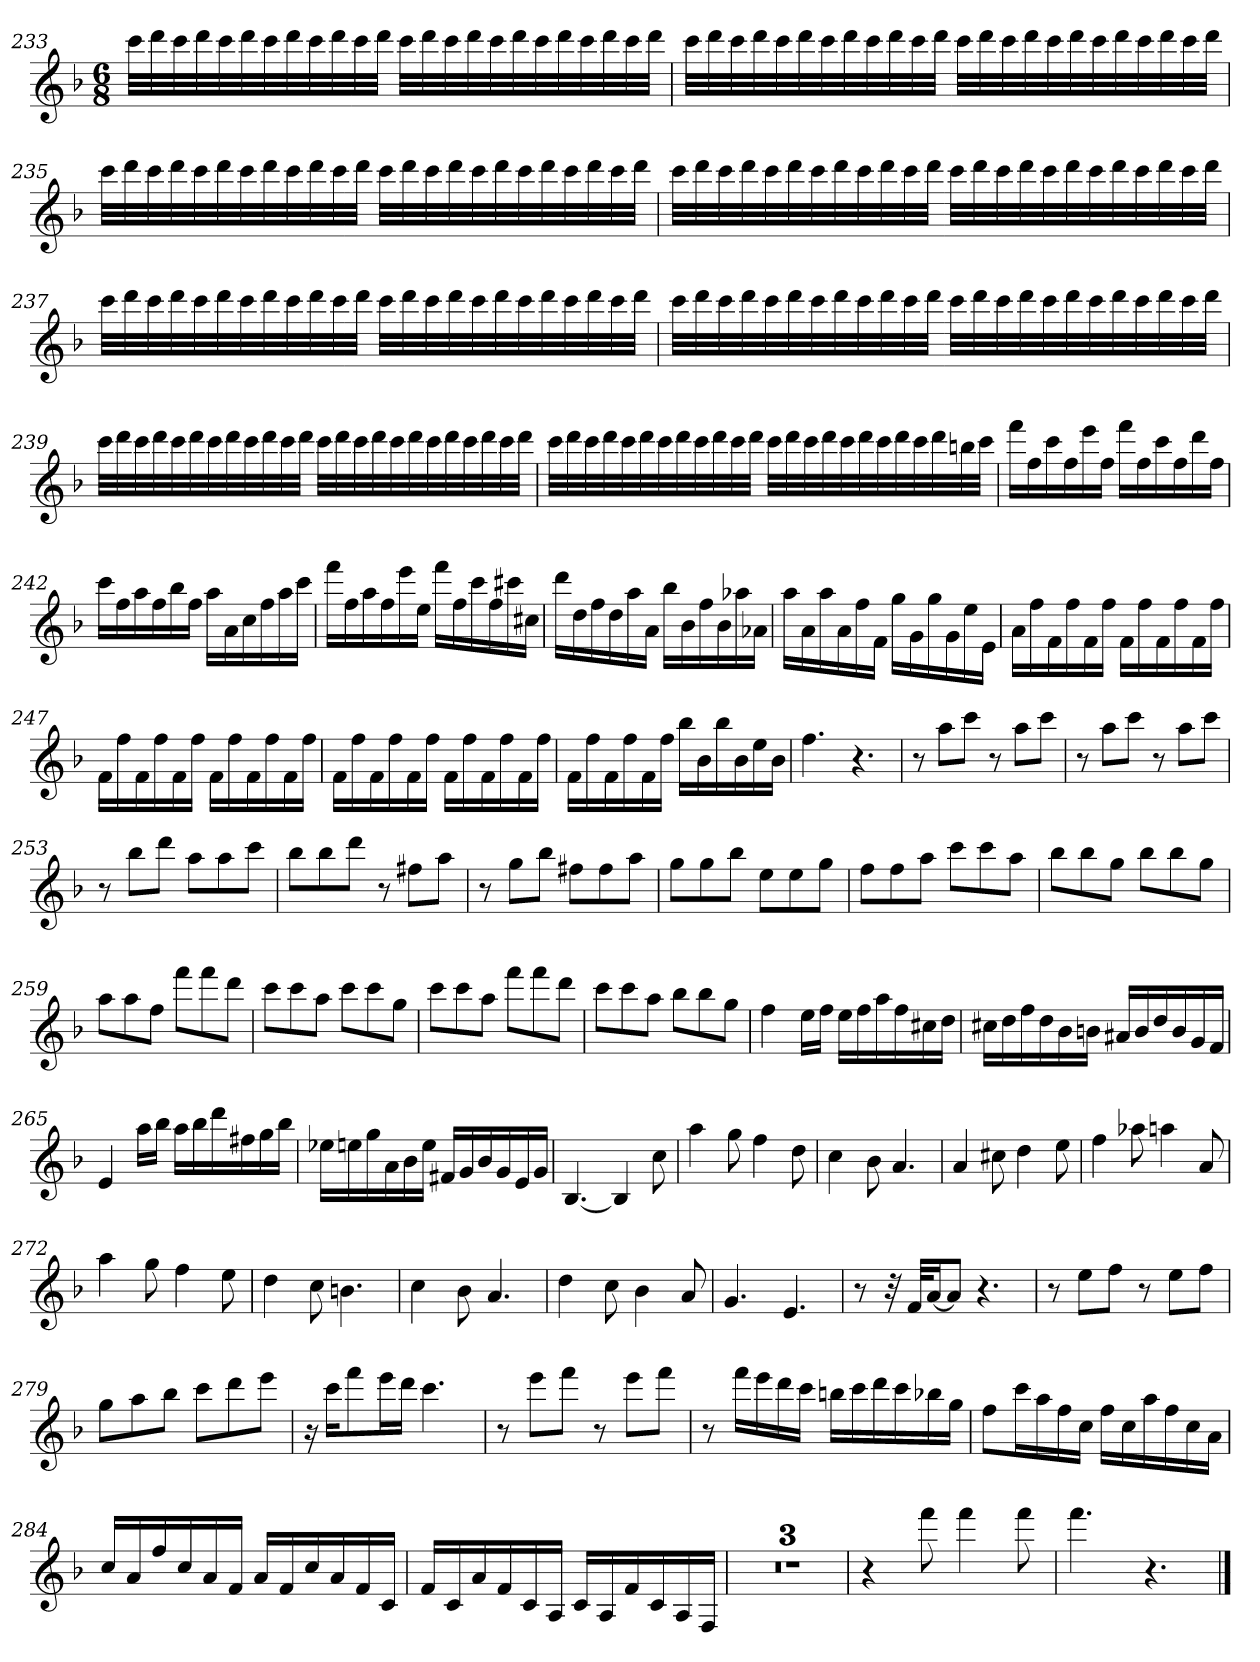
**kern
*part1
*staff1
*clefG2
*k[b-]
*F:
*M6/8
=233
32ccc\LLL
32ddd\
32ccc\
32ddd\
32ccc\
32ddd\
32ccc\
32ddd\
32ccc\
32ddd\
32ccc\
32ddd\JJJ
32ccc\LLL
32ddd\
32ccc\
32ddd\
32ccc\
32ddd\
32ccc\
32ddd\
32ccc\
32ddd\
32ccc\
32ddd\JJJ
=234
32ccc\LLL
32ddd\
32ccc\
32ddd\
32ccc\
32ddd\
32ccc\
32ddd\
32ccc\
32ddd\
32ccc\
32ddd\JJJ
32ccc\LLL
32ddd\
32ccc\
32ddd\
32ccc\
32ddd\
32ccc\
32ddd\
32ccc\
32ddd\
32ccc\
32ddd\JJJ
=235
32ccc\LLL
32ddd\
32ccc\
32ddd\
32ccc\
32ddd\
32ccc\
32ddd\
32ccc\
32ddd\
32ccc\
32ddd\JJJ
32ccc\LLL
32ddd\
32ccc\
32ddd\
32ccc\
32ddd\
32ccc\
32ddd\
32ccc\
32ddd\
32ccc\
32ddd\JJJ
=236
32ccc\LLL
32ddd\
32ccc\
32ddd\
32ccc\
32ddd\
32ccc\
32ddd\
32ccc\
32ddd\
32ccc\
32ddd\JJJ
32ccc\LLL
32ddd\
32ccc\
32ddd\
32ccc\
32ddd\
32ccc\
32ddd\
32ccc\
32ddd\
32ccc\
32ddd\JJJ
=237
32ccc\LLL
32ddd\
32ccc\
32ddd\
32ccc\
32ddd\
32ccc\
32ddd\
32ccc\
32ddd\
32ccc\
32ddd\JJJ
32ccc\LLL
32ddd\
32ccc\
32ddd\
32ccc\
32ddd\
32ccc\
32ddd\
32ccc\
32ddd\
32ccc\
32ddd\JJJ
=238
32ccc\LLL
32ddd\
32ccc\
32ddd\
32ccc\
32ddd\
32ccc\
32ddd\
32ccc\
32ddd\
32ccc\
32ddd\JJJ
32ccc\LLL
32ddd\
32ccc\
32ddd\
32ccc\
32ddd\
32ccc\
32ddd\
32ccc\
32ddd\
32ccc\
32ddd\JJJ
=239
32ccc\LLL
32ddd\
32ccc\
32ddd\
32ccc\
32ddd\
32ccc\
32ddd\
32ccc\
32ddd\
32ccc\
32ddd\JJJ
32ccc\LLL
32ddd\
32ccc\
32ddd\
32ccc\
32ddd\
32ccc\
32ddd\
32ccc\
32ddd\
32ccc\
32ddd\JJJ
=240
32ccc\LLL
32ddd\
32ccc\
32ddd\
32ccc\
32ddd\
32ccc\
32ddd\
32ccc\
32ddd\
32ccc\
32ddd\JJJ
32ccc\LLL
32ddd\
32ccc\
32ddd\
32ccc\
32ddd\
32ccc\
32ddd\
32ccc\
32ddd\
32bbn\
32ccc\JJJ
=241
16fff\LL
16ff\
16ccc\
16ff\
16eee\
16ff\JJ
16fff\LL
16ff\
16ccc\
16ff\
16ddd\
16ff\JJ
=242
16ccc\LL
16ff\
16aa\
16ff\
16bb-\
16ff\JJ
16aa\LL
16a\
16cc\
16ff\
16aa\
16ccc\JJ
=243
16fff\LL
16ff\
16aa\
16ff\
16eee\
16ee\JJ
16fff\LL
16ff\
16ccc\
16ff\
16ccc#X\
16cc#X\JJ
=244
16ddd\LL
16dd\
16ff\
16dd\
16aa\
16a\JJ
16bb-\LL
16b-\
16ff\
16b-\
16aa-X\
16a-X\JJ
=245
16aa\LL
16a\
16aa\
16a\
16ff\
16f\JJ
16gg\LL
16g\
16gg\
16g\
16ee\
16e\JJ
=246
16a\LL
16ff\
16f\
16ff\
16f\
16ff\JJ
16f\LL
16ff\
16f\
16ff\
16f\
16ff\JJ
=247
16f\LL
16ff\
16f\
16ff\
16f\
16ff\JJ
16f\LL
16ff\
16f\
16ff\
16f\
16ff\JJ
=248
16f\LL
16ff\
16f\
16ff\
16f\
16ff\JJ
16f\LL
16ff\
16f\
16ff\
16f\
16ff\JJ
=249
16f\LL
16ff\
16f\
16ff\
16f\
16ff\JJ
16bb-\LL
16b-\
16bb-\
16b-\
16ee\
16b-\JJ
=250
4.ff
4.r
=251
8r
8aa\L
8ccc\J
8r
8aa\L
8ccc\J
=252
8r
8aa\L
8ccc\J
8r
8aa\L
8ccc\J
=253
8r
8bb-\L
8ddd\J
8aa\L
8aa\
8ccc\J
=254
8bb-\L
8bb-\
8ddd\J
8r
8ff#X\L
8aa\J
=255
8r
8gg\L
8bb-\J
8ff#X\L
8ff#\
8aa\J
=256
8gg\L
8gg\
8bb-\J
8ee\L
8ee\
8gg\J
=257
8ff\L
8ff\
8aa\J
8ccc\L
8ccc\
8aa\J
=258
8bb-\L
8bb-\
8gg\J
8bb-\L
8bb-\
8gg\J
=259
8aa\L
8aa\
8ff\J
8fff\L
8fff\
8ddd\J
=260
8ccc\L
8ccc\
8aa\J
8ccc\L
8ccc\
8gg\J
=261
8ccc\L
8ccc\
8aa\J
8fff\L
8fff\
8ddd\J
=262
8ccc\L
8ccc\
8aa\J
8bb-\L
8bb-\
8gg\J
=263
4ff
16ee\LL
16ff\JJ
16ee\LL
16ff\
16aa\
16ff\
16cc#X\
16dd\JJ
=264
16cc#X\LL
16dd\
16ff\
16dd\
16b-\
16bn\JJ
16a#X/LL
16b/
16dd/
16b/
16g/
16f/JJ
=265
4e
16aa\LL
16bb-\JJ
16aa\LL
16bb-\
16ddd\
16ff#X\
16gg\
16bb-\JJ
=266
16ee-X\LL
16een\
16gg\
16a\
16b-\
16ee\JJ
16f#X/LL
16g/
16b-/
16g/
16e/
16g/JJ
=267
[4.B-
4B-]
8cc
=268
4aa
8gg
4ff
8dd
=269
4cc
8b-
4.a
=270
4a
8cc#X
4dd
8ee
=271
4ff
8aa-X
4aan
8a
=272
4aa
8gg
4ff
8ee
=273
4dd
8cc
4.bn
=274
4cc
8b-
4.a
=275
4dd
8cc
4b-
8a
=276
4.g
4.e
=277
8r
32r
32f/KLL
[16a/J
8a/J]
4.r
=278
8r
8ee\L
8ff\J
8r
8ee\L
8ff\J
=279
8gg\L
8aa\
8bb-\J
8ccc\L
8ddd\
8eee\J
=280
16r
16ccc\KL
8fff\
16eee\L
16ddd\JJ
4.ccc
=281
8r
8eee\L
8fff\J
8r
8eee\L
8fff\J
=282
8r
16fff\LL
16eee\
16ddd\
16ccc\JJ
16bbn\LL
16ccc\
16ddd\
16ccc\
16bb-X\
16gg\JJ
=283
8ff\L
16ccc\L
16aa\
16ff\
16cc\JJ
16ff\LL
16cc\
16aa\
16ff\
16cc\
16a\JJ
=284
16cc/LL
16a/
16ff/
16cc/
16a/
16f/JJ
16a/LL
16f/
16cc/
16a/
16f/
16c/JJ
=285
16f/LL
16c/
16a/
16f/
16c/
16A/JJ
16c/LL
16A/
16f/
16c/
16A/
16F/JJ
=286
2.r
=287
2.r
=288
2.r
=289
4r
8fff
4fff
8fff
=290
4.fff
4.r
==
*-
